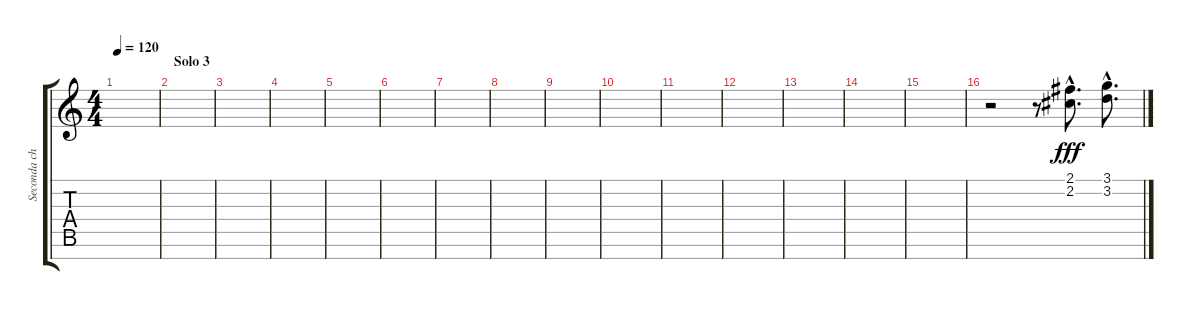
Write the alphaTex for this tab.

\track ("Seconda chitarra" "Seconda ch") {instrument acousticguitarsteel}
\staff {score tabs}
\tuning (E4 B3 G3 D3 A2 E2 B1) {hide}
\ts (4 4)
\tempo 120
\clef g2
\ks c
|
\section ("" "Solo 3")
|
|
|
|
|
|
|
|
|
|
|
|
|
|
r.2 r.8 (2.1{hac} 2.2{hac}).8{d dy fff} (3.1{hac} 3.2{hac}).8{d}
